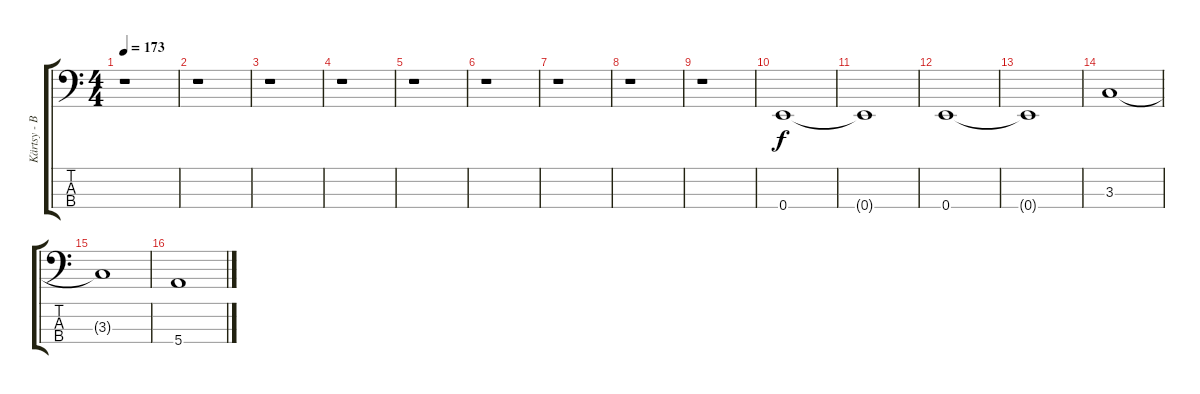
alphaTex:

\track ("Kärtsy - Bass" "Kärtsy - B") {instrument electricbasspick}
\staff {score tabs}
\tuning (G2 D2 A1 E1) {hide}
\ts (4 4)
\tempo 173
\clef f4
\ks c
r.1{dy f instrument electricbasspick} |
r.1 |
r.1 |
r.1 |
r.1 |
r.1 |
r.1 |
r.1 |
r.1 |
0.4.1 |
0.4{t}.1 |
0.4.1 |
0.4{t}.1 |
3.3.1 |
3.3{t}.1 |
5.4.1
